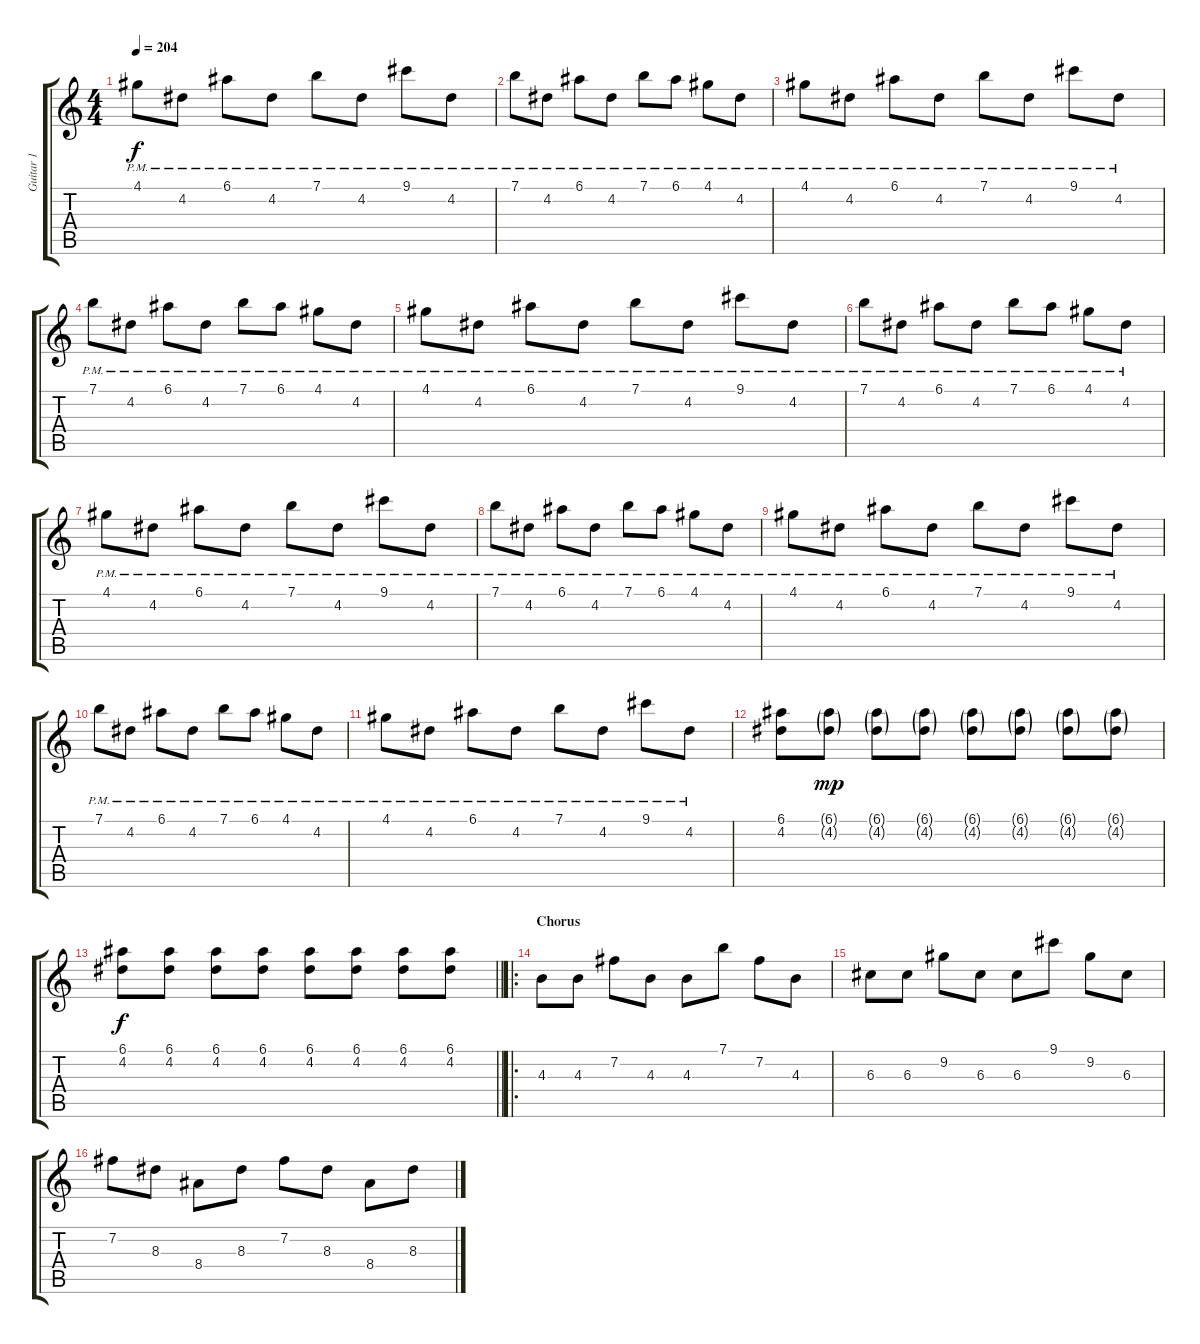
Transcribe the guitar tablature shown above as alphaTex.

\track ("Guitar 1" "Guitar 1") {instrument overdrivenguitar}
\staff {score tabs}
\tuning (E4 B3 G3 D3 A2 E2) {hide}
\ts (4 4)
\tempo 204
\clef g2
\ks c
4.1{pm}.8{dy f} 4.2{pm}.8 6.1{pm}.8 4.2{pm}.8 7.1{pm}.8 4.2{pm}.8 9.1{pm}.8 4.2{pm}.8 |
7.1{pm}.8 4.2{pm}.8 6.1{pm}.8 4.2{pm}.8 7.1{pm}.8 6.1{pm}.8 4.1{pm}.8 4.2{pm}.8 |
4.1{pm}.8 4.2{pm}.8 6.1{pm}.8 4.2{pm}.8 7.1{pm}.8 4.2{pm}.8 9.1{pm}.8 4.2{pm}.8 |
7.1{pm}.8 4.2{pm}.8 6.1{pm}.8 4.2{pm}.8 7.1{pm}.8 6.1{pm}.8 4.1{pm}.8 4.2{pm}.8 |
4.1{pm}.8 4.2{pm}.8 6.1{pm}.8 4.2{pm}.8 7.1{pm}.8 4.2{pm}.8 9.1{pm}.8 4.2{pm}.8 |
7.1{pm}.8 4.2{pm}.8 6.1{pm}.8 4.2{pm}.8 7.1{pm}.8 6.1{pm}.8 4.1{pm}.8 4.2{pm}.8 |
4.1{pm}.8 4.2{pm}.8 6.1{pm}.8 4.2{pm}.8 7.1{pm}.8 4.2{pm}.8 9.1{pm}.8 4.2{pm}.8 |
7.1{pm}.8 4.2{pm}.8 6.1{pm}.8 4.2{pm}.8 7.1{pm}.8 6.1{pm}.8 4.1{pm}.8 4.2{pm}.8 |
4.1{pm}.8 4.2{pm}.8 6.1{pm}.8 4.2{pm}.8 7.1{pm}.8 4.2{pm}.8 9.1{pm}.8 4.2{pm}.8 |
7.1{pm}.8 4.2{pm}.8 6.1{pm}.8 4.2{pm}.8 7.1{pm}.8 6.1{pm}.8 4.1{pm}.8 4.2{pm}.8 |
4.1{pm}.8 4.2{pm}.8 6.1{pm}.8 4.2{pm}.8 7.1{pm}.8 4.2{pm}.8 9.1{pm}.8 4.2{pm}.8 |
(6.1 4.2).8 (6.1{g} 4.2{g}).8{dy mp} (6.1{g} 4.2{g}).8 (6.1{g} 4.2{g}).8 (6.1{g} 4.2{g}).8 (6.1{g} 4.2{g}).8 (6.1{g} 4.2{g}).8 (6.1{g} 4.2{g}).8 |
\barLineRight lightlight
(6.1 4.2).8{dy f volume 5} (6.1 4.2).8 (6.1 4.2).8 (6.1 4.2).8 (6.1 4.2).8 (6.1 4.2).8 (6.1 4.2).8 (6.1 4.2).8 |
\ro
\section ("" "Chorus")
4.3.8{volume 13} 4.3.8 7.2.8 4.3.8 4.3.8 7.1.8 7.2.8 4.3.8 |
6.3.8 6.3.8 9.2.8 6.3.8 6.3.8 9.1.8 9.2.8 6.3.8 |
7.2.8 8.3.8 8.4.8 8.3.8 7.2.8 8.3.8 8.4.8 8.3.8
